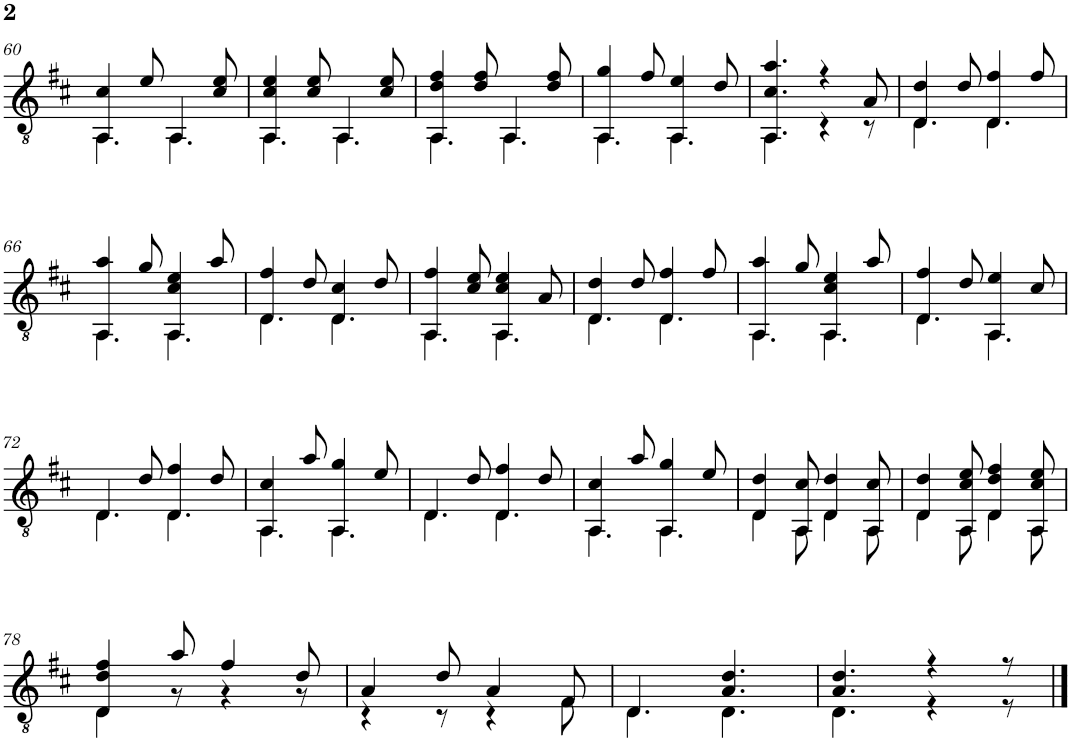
**kern
*part1
*staff1
*I"Classical Guitar
!!LO:PB:g=z
*clefGv2
*k[f#c#]
*D:
*M6/8
=60
!LO:N:n=1:head=solid
*^
4AA/ 4c#/	4.AA\
8e/	.
!LO:N:head=solid	!
4AA/	4.AA\
8c#/ 8e/	.
=61	=61
!LO:N:n=1:head=solid	!
4AA/ 4c#/ 4e/	4.AA\
8c#/ 8e/	.
!LO:N:head=solid	!
4AA/	4.AA\
8c#/ 8e/	.
=62	=62
!LO:N:n=1:head=solid	!
4AA/ 4d/ 4f#/	4.AA\
8d/ 8f#/	.
!LO:N:head=solid	!
4AA/	4.AA\
8d/ 8f#/	.
=63	=63
!LO:N:n=1:head=solid	!
4AA/ 4g/	4.AA\
8f#/	.
!LO:N:n=1:head=solid	!
4AA/ 4e/	4.AA\
8d/	.
=64	=64
!LO:N:n=1:head=solid	!
4.AA/ 4.c#/ 4.a/	4.AA\
4r	4r
8A/	8r
=65	=65
!LO:N:n=1:head=solid	!
4D/ 4d/	4.D\
8d/	.
!LO:N:n=1:head=solid	!
4D/ 4f#/	4.D\
8f#/	.
!!LO:LB:g=z	!!
=66	=66
!LO:N:n=1:head=solid	!
4AA/ 4a/	4.AA\
8g/	.
!LO:N:n=1:head=solid	!
4AA/ 4c#/ 4e/	4.AA\
8a/	.
=67	=67
!LO:N:n=1:head=solid	!
4D/ 4f#/	4.D\
8d/	.
!LO:N:n=1:head=solid	!
4D/ 4c#/	4.D\
8d/	.
=68	=68
!LO:N:n=1:head=solid	!
4AA/ 4f#/	4.AA\
8c#/ 8e/	.
!LO:N:n=1:head=solid	!
4AA/ 4c#/ 4e/	4.AA\
8A/	.
=69	=69
!LO:N:n=1:head=solid	!
4D/ 4d/	4.D\
8d/	.
!LO:N:n=1:head=solid	!
4D/ 4f#/	4.D\
8f#/	.
=70	=70
!LO:N:n=1:head=solid	!
4AA/ 4a/	4.AA\
8g/	.
!LO:N:n=1:head=solid	!
4AA/ 4c#/ 4e/	4.AA\
8a/	.
=71	=71
!LO:N:n=1:head=solid	!
4D/ 4f#/	4.D\
8d/	.
!LO:N:n=1:head=solid	!
4AA/ 4e/	4.AA\
8c#/	.
!!LO:LB:g=z	!!
=72	=72
!LO:N:head=solid	!
4D/	4.D\
8d/	.
!LO:N:n=1:head=solid	!
4D/ 4f#/	4.D\
8d/	.
=73	=73
!LO:N:n=1:head=solid	!
4AA/ 4c#/	4.AA\
8a/	.
!LO:N:n=1:head=solid	!
4AA/ 4g/	4.AA\
8e/	.
=74	=74
!LO:N:head=solid	!
4D/	4.D\
8d/	.
!LO:N:n=1:head=solid	!
4D/ 4f#/	4.D\
8d/	.
=75	=75
!LO:N:n=1:head=solid	!
4AA/ 4c#/	4.AA\
8a/	.
!LO:N:n=1:head=solid	!
4AA/ 4g/	4.AA\
8e/	.
=76	=76
4D/ 4d/	4D\
8AA/ 8c#/	8AA\
4D/ 4d/	4D\
8AA/ 8c#/	8AA\
=77	=77
4D/ 4d/	4D\
8AA/ 8c#/ 8e/	8AA\
4D/ 4d/ 4f#/	4D\
8AA/ 8c#/ 8e/	8AA\
!!LO:LB:g=z	!!
=78	=78
4D/ 4d/ 4f#/	4D\
8a/	8r
4f#/	4r
8d/	8r
=79	=79
4A/	4r
8d/	8r
4A/	4r
8F#/	8F#\
=80	=80
4.D/	4.D\
4.A/ 4.d/	4.D\
=81	=81
4.A/ 4.d/	4.D\
4r	4r
8r	8r
*v	*v
==
*-
